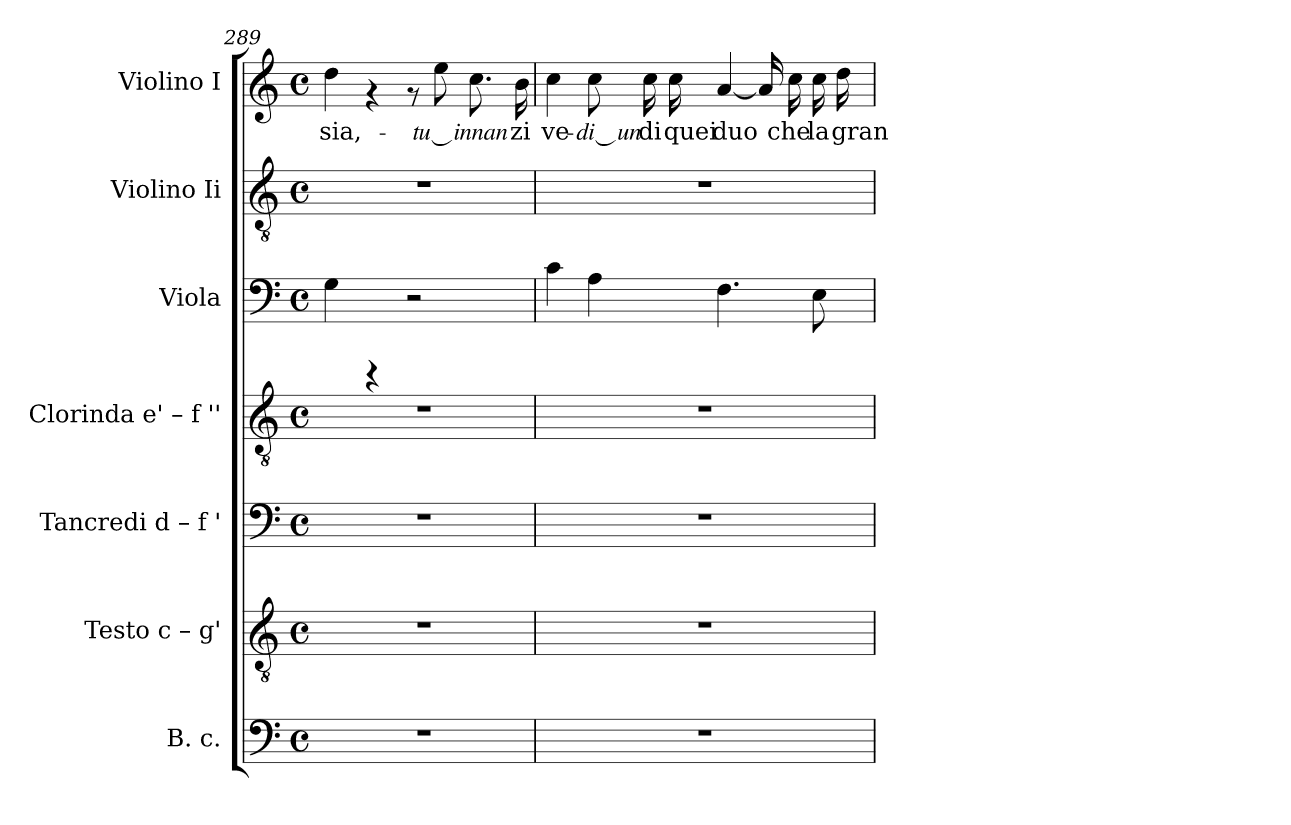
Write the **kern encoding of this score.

**kern	**kern	**kern	**kern	**kern	**kern	**kern	**text
*part7	*part6	*part5	*part4	*part3	*part2	*part1	*part1
*staff7	*staff6	*staff5	*staff4	*staff3	*staff2	*staff1	*staff1
*I"B. c.	*I"Testo  c – g'	*I"Tancredi  d – f '	*I"Clorinda  e' – f ''	*I"Viola	*I"Violino Ii	*I"Violino I	*
*clefF4	*clefGv2	*clefF4	*clefGv2	*clefF4	*clefGv2	*clefG2	*
*k[]	*k[]	*k[]	*k[]	*k[]	*k[]	*k[]	*
*C:	*C:	*C:	*C:	*C:	*C:	*C:	*
*M4/4	*M4/4	*M4/4	*M4/4	*M4/4	*M4/4	*M4/4	*
*met(c)	*met(c)	*met(c)	*met(c)	*met(c)	*met(c)	*met(c)	*
=289	=289	=289	=289	=289	=289	=289	=289
!	!	!	!	!	!	!	!LO:LY:b:cj
1r	1r	1r	1r	4G\	1r	4dd\	sia,-
.	.	.	.	4rCCC	.	4rf	.
.	.	.	.	2r	.	8rf	.
!	!	!	!	!	!	!	!LO:LY:b:cj
.	.	.	.	.	.	8ee\	-tu‿innan-
!	!	!	!	!	!	!	!LO:LY:b:cj
.	.	.	.	.	.	8.cc\	--
!	!	!	!	!	!	!	!LO:LY:b:cj
.	.	.	.	.	.	16b\	-zi
=290	=290	=290	=290	=290	=290	=290	=290
!	!	!	!	!	!	!	!LO:LY:b:cj
1r	1r	1r	1r	4c\	1r	4cc\	ve-
!	!	!	!	!	!	!	!LO:LY:b:cj
.	.	.	.	4A\	.	8cc\	-di‿un
!	!	!	!	!	!	!	!LO:LY:b:cj
.	.	.	.	.	.	16cc\	di
!	!	!	!	!	!	!	!LO:LY:b:cj
.	.	.	.	.	.	16cc\	quei
!	!	!	!	!	!	!	!LO:LY:b:cj
.	.	.	.	4.F\	.	[<4a/	duo
!	!	!	!	!	!	!	!LO:LY:b:cj
.	.	.	.	.	.	16a/]	.
!	!	!	!	!	!	!	!LO:LY:b:cj
.	.	.	.	.	.	16cc\	che
!	!	!	!	!	!	!	!LO:LY:b:cj
.	.	.	.	8E\	.	16cc\	la
!	!	!	!	!	!	!	!LO:LY:b:cj
.	.	.	.	.	.	16dd\	gran
=	=	=	=	=	=	=	=
*-	*-	*-	*-	*-	*-	*-	*-
